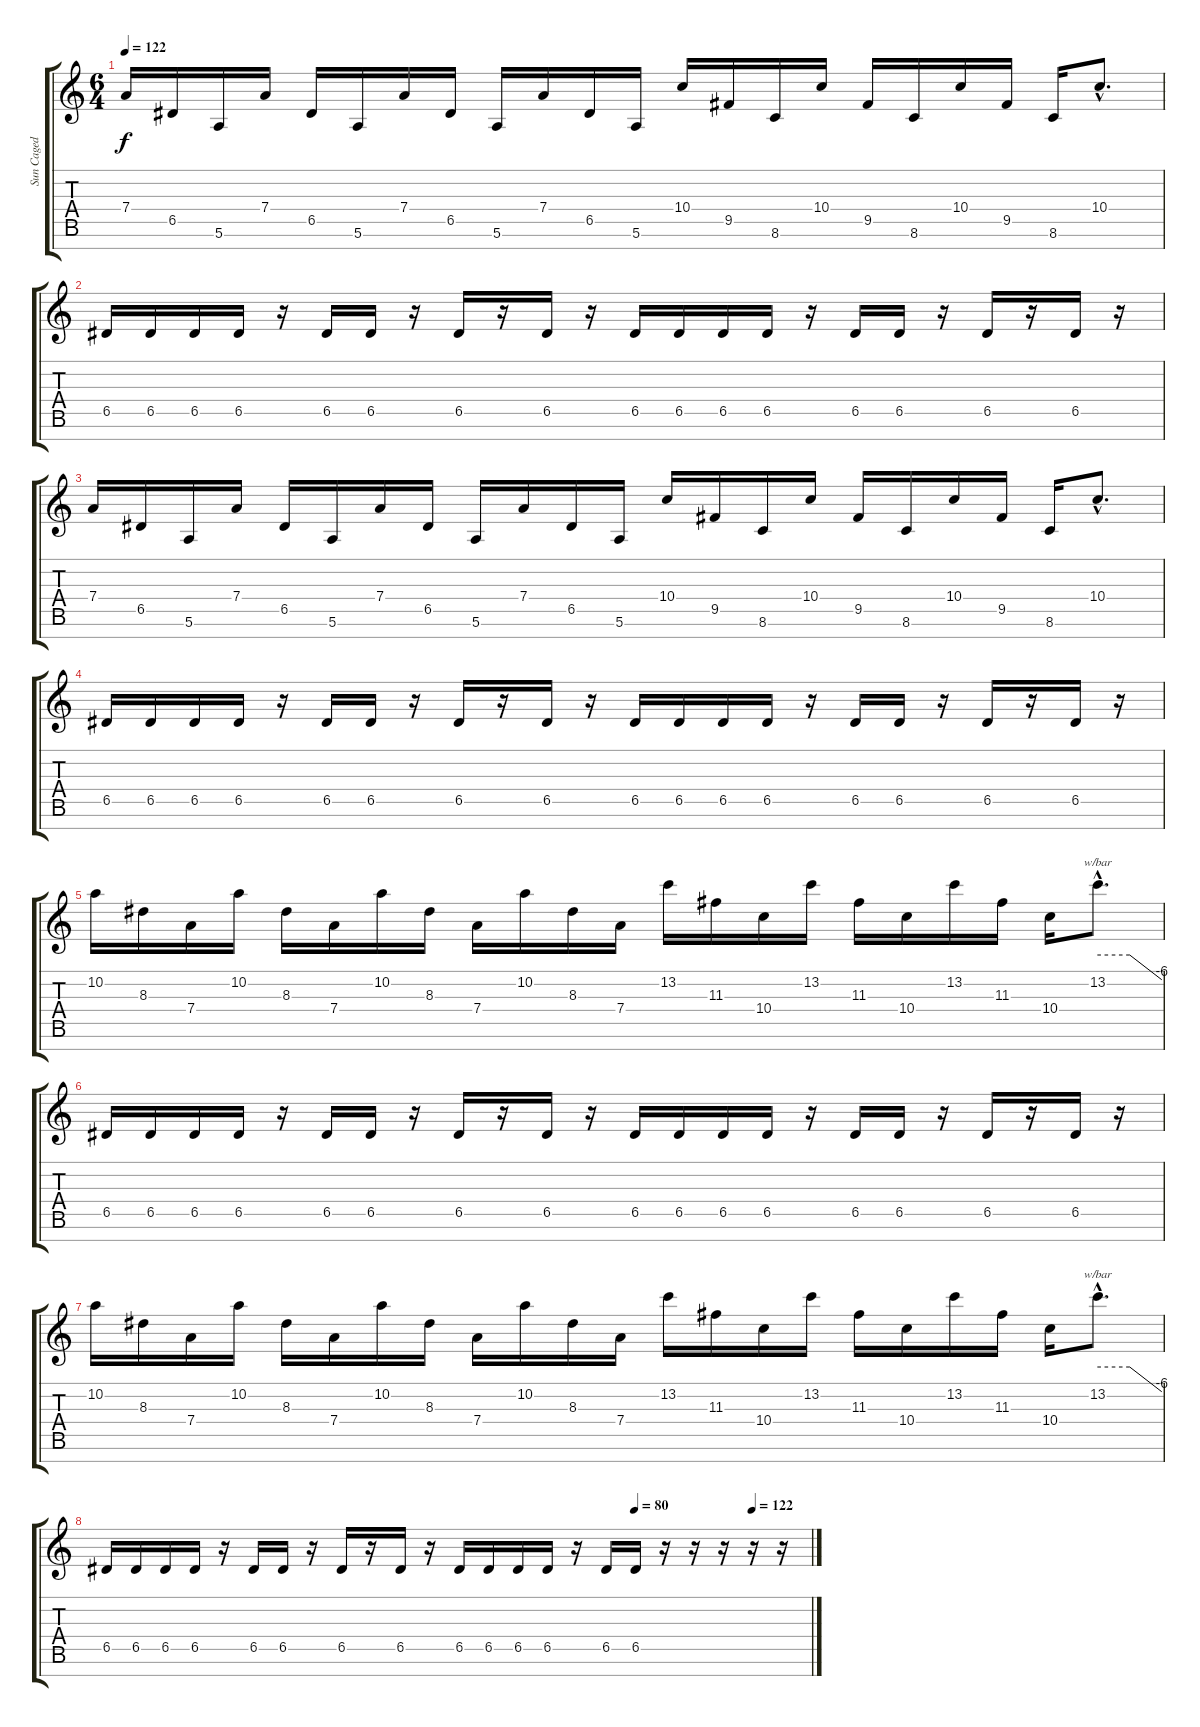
\track ("Sun Caged" "Sun Caged") {instrument distortionguitar}
\staff {score tabs}
\tuning (E4 B3 G3 D3 A2 E2 B1) {hide}
\ts (6 4)
\tempo 122
\clef g2
\ks c
7.4.16{dy f} 6.5.16 5.6.16 7.4.16 6.5.16 5.6.16 7.4.16 6.5.16 5.6.16 7.4.16 6.5.16 5.6.16 10.4.16 9.5.16 8.6.16 10.4.16 9.5.16 8.6.16 10.4.16 9.5.16 8.6.16 10.4{hac}.8{d} |
6.5.16 6.5.16 6.5.16 6.5.16 r.16 6.5.16 6.5.16 r.16 6.5.16 r.16 6.5.16 r.16 6.5.16 6.5.16 6.5.16 6.5.16 r.16 6.5.16 6.5.16 r.16 6.5.16 r.16 6.5.16 r.16 |
7.4.16 6.5.16 5.6.16 7.4.16 6.5.16 5.6.16 7.4.16 6.5.16 5.6.16 7.4.16 6.5.16 5.6.16 10.4.16 9.5.16 8.6.16 10.4.16 9.5.16 8.6.16 10.4.16 9.5.16 8.6.16 10.4{hac}.8{d} |
6.5.16 6.5.16 6.5.16 6.5.16 r.16 6.5.16 6.5.16 r.16 6.5.16 r.16 6.5.16 r.16 6.5.16 6.5.16 6.5.16 6.5.16 r.16 6.5.16 6.5.16 r.16 6.5.16 r.16 6.5.16 r.16 |
10.2.16 8.3.16 7.4.16 10.2.16 8.3.16 7.4.16 10.2.16 8.3.16 7.4.16 10.2.16 8.3.16 7.4.16 13.2.16 11.3.16 10.4.16 13.2.16 11.3.16 10.4.16 13.2.16 11.3.16 10.4.16 13.2{hac}.8{d tbe (custom default 0 0 30 0 60 -24)} |
6.5.16 6.5.16 6.5.16 6.5.16 r.16 6.5.16 6.5.16 r.16 6.5.16 r.16 6.5.16 r.16 6.5.16 6.5.16 6.5.16 6.5.16 r.16 6.5.16 6.5.16 r.16 6.5.16 r.16 6.5.16 r.16 |
10.2.16 8.3.16 7.4.16 10.2.16 8.3.16 7.4.16 10.2.16 8.3.16 7.4.16 10.2.16 8.3.16 7.4.16 13.2.16 11.3.16 10.4.16 13.2.16 11.3.16 10.4.16 13.2.16 11.3.16 10.4.16 13.2{hac}.8{d tbe (custom default 0 0 30 0 60 -24)} |
\tempo (80 0.75)
\tempo (122 0.9166666666666666)
6.5.16 6.5.16 6.5.16 6.5.16 r.16 6.5.16 6.5.16 r.16 6.5.16 r.16 6.5.16 r.16 6.5.16 6.5.16 6.5.16 6.5.16 r.16 6.5.16 6.5.16 r.16 r.16 r.16 r.16 r.16
